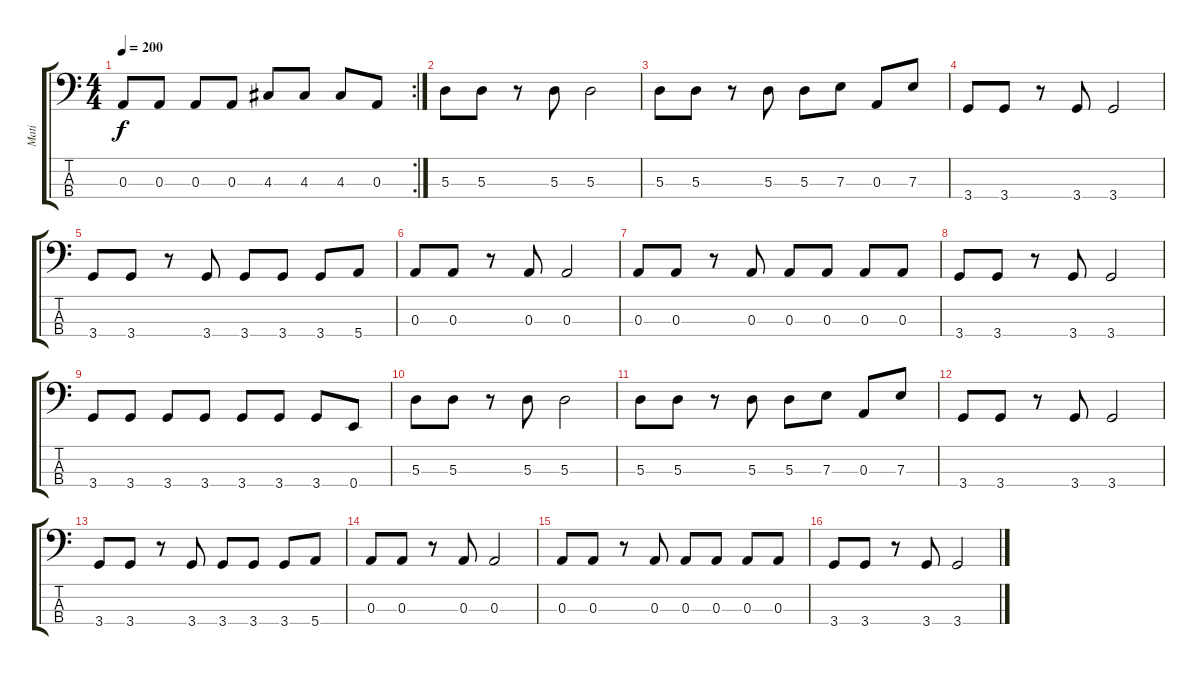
\track ("Mati" "Mati") {instrument electricbasspick}
\staff {score tabs}
\tuning (G2 D2 A1 E1) {hide}
\rc 2
\ts (4 4)
\tempo 200
\clef f4
\ks c
0.3.8{dy f} 0.3.8 0.3.8 0.3.8 4.3.8 4.3.8 4.3.8 0.3.8 |
5.3.8 5.3.8 r.8 5.3.8 5.3.2 |
5.3.8 5.3.8 r.8 5.3.8 5.3.8 7.3.8 0.3.8 7.3.8 |
3.4.8 3.4.8 r.8 3.4.8 3.4.2 |
3.4.8 3.4.8 r.8 3.4.8 3.4.8 3.4.8 3.4.8 5.4.8 |
0.3.8 0.3.8 r.8 0.3.8 0.3.2 |
0.3.8 0.3.8 r.8 0.3.8 0.3.8 0.3.8 0.3.8 0.3.8 |
3.4.8 3.4.8 r.8 3.4.8 3.4.2 |
3.4.8 3.4.8 3.4.8 3.4.8 3.4.8 3.4.8 3.4.8 0.4.8 |
5.3.8 5.3.8 r.8 5.3.8 5.3.2 |
5.3.8 5.3.8 r.8 5.3.8 5.3.8 7.3.8 0.3.8 7.3.8 |
3.4.8 3.4.8 r.8 3.4.8 3.4.2 |
3.4.8 3.4.8 r.8 3.4.8 3.4.8 3.4.8 3.4.8 5.4.8 |
0.3.8 0.3.8 r.8 0.3.8 0.3.2 |
0.3.8 0.3.8 r.8 0.3.8 0.3.8 0.3.8 0.3.8 0.3.8 |
3.4.8 3.4.8 r.8 3.4.8 3.4.2
